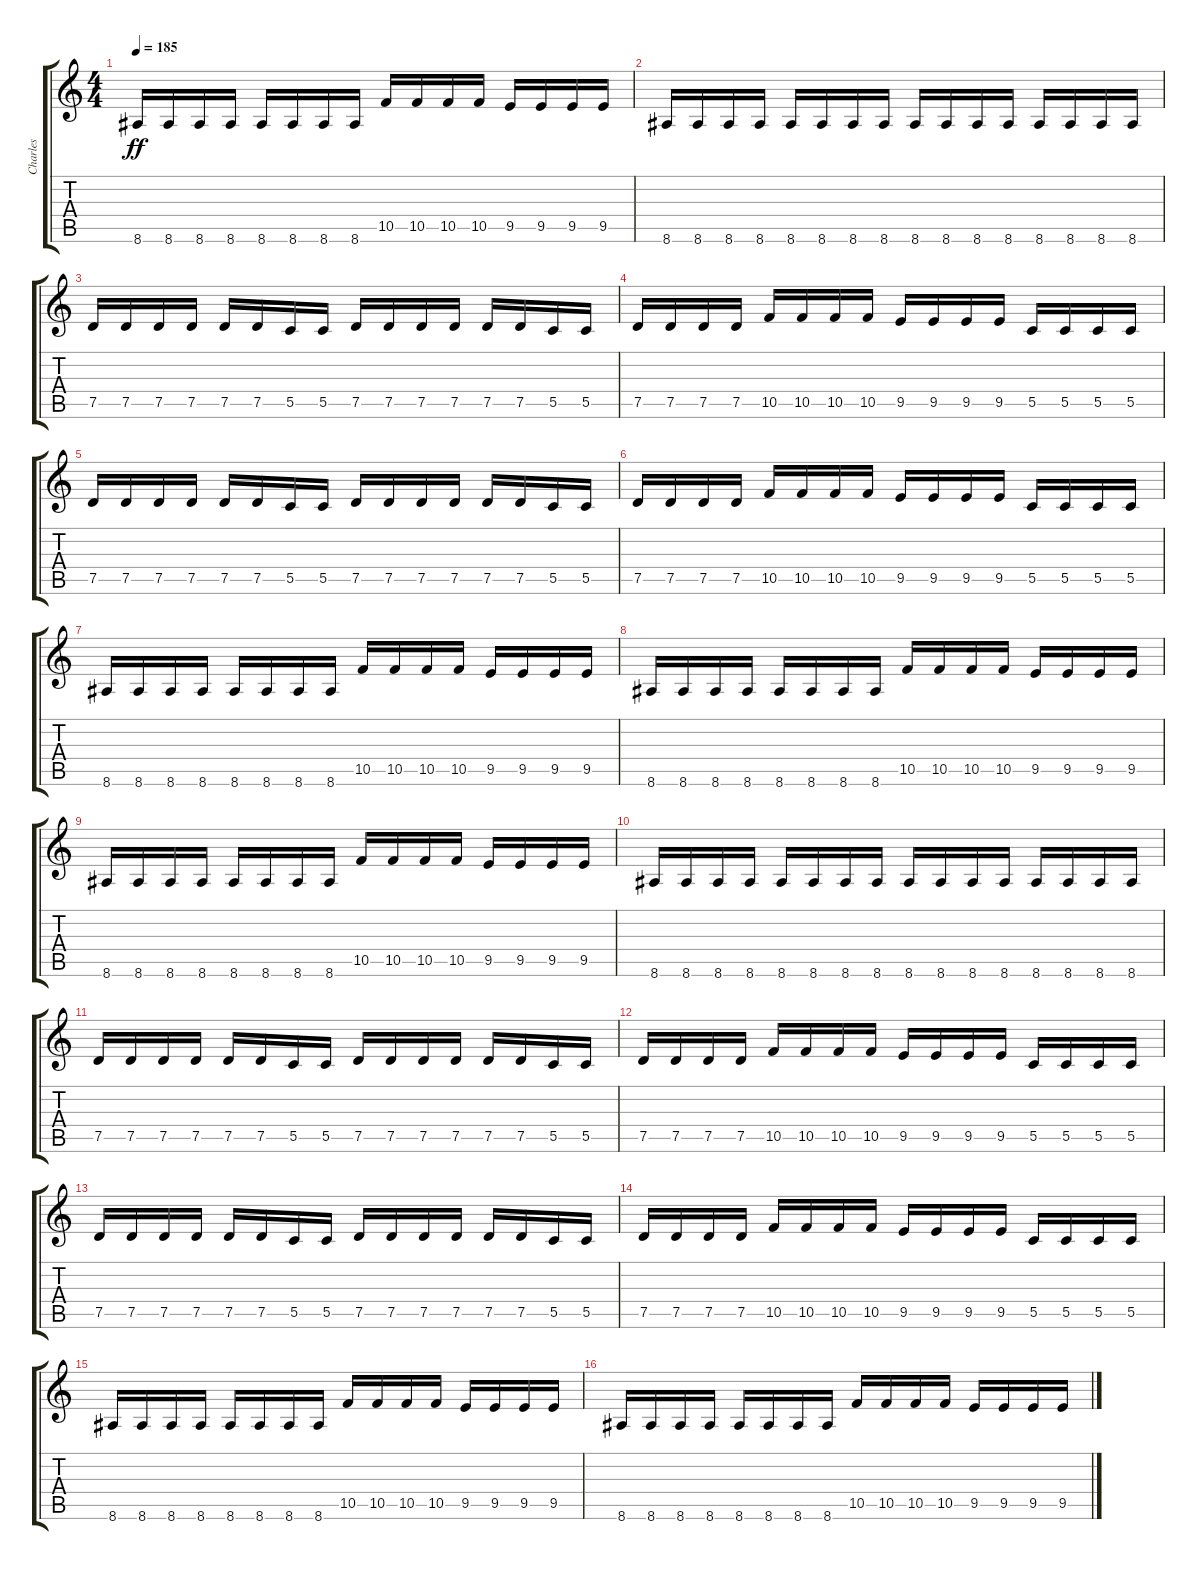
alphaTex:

\track ("Charles" "Charles") {instrument distortionguitar}
\staff {score tabs}
\tuning (D4 A3 F3 C3 G2 D2) {hide}
\ts (4 4)
\tempo 185
\clef g2
\ks c
8.6.16{dy ff} 8.6.16 8.6.16 8.6.16 8.6.16 8.6.16 8.6.16 8.6.16 10.5.16 10.5.16 10.5.16 10.5.16 9.5.16 9.5.16 9.5.16 9.5.16 |
8.6.16 8.6.16 8.6.16 8.6.16 8.6.16 8.6.16 8.6.16 8.6.16 8.6.16 8.6.16 8.6.16 8.6.16 8.6.16 8.6.16 8.6.16 8.6.16 |
7.5.16 7.5.16 7.5.16 7.5.16 7.5.16 7.5.16 5.5.16 5.5.16 7.5.16 7.5.16 7.5.16 7.5.16 7.5.16 7.5.16 5.5.16 5.5.16 |
7.5.16 7.5.16 7.5.16 7.5.16 10.5.16 10.5.16 10.5.16 10.5.16 9.5.16 9.5.16 9.5.16 9.5.16 5.5.16 5.5.16 5.5.16 5.5.16 |
7.5.16 7.5.16 7.5.16 7.5.16 7.5.16 7.5.16 5.5.16 5.5.16 7.5.16 7.5.16 7.5.16 7.5.16 7.5.16 7.5.16 5.5.16 5.5.16 |
7.5.16 7.5.16 7.5.16 7.5.16 10.5.16 10.5.16 10.5.16 10.5.16 9.5.16 9.5.16 9.5.16 9.5.16 5.5.16 5.5.16 5.5.16 5.5.16 |
8.6.16 8.6.16 8.6.16 8.6.16 8.6.16 8.6.16 8.6.16 8.6.16 10.5.16 10.5.16 10.5.16 10.5.16 9.5.16 9.5.16 9.5.16 9.5.16 |
8.6.16 8.6.16 8.6.16 8.6.16 8.6.16 8.6.16 8.6.16 8.6.16 10.5.16 10.5.16 10.5.16 10.5.16 9.5.16 9.5.16 9.5.16 9.5.16 |
8.6.16 8.6.16 8.6.16 8.6.16 8.6.16 8.6.16 8.6.16 8.6.16 10.5.16 10.5.16 10.5.16 10.5.16 9.5.16 9.5.16 9.5.16 9.5.16 |
8.6.16 8.6.16 8.6.16 8.6.16 8.6.16 8.6.16 8.6.16 8.6.16 8.6.16 8.6.16 8.6.16 8.6.16 8.6.16 8.6.16 8.6.16 8.6.16 |
7.5.16 7.5.16 7.5.16 7.5.16 7.5.16 7.5.16 5.5.16 5.5.16 7.5.16 7.5.16 7.5.16 7.5.16 7.5.16 7.5.16 5.5.16 5.5.16 |
7.5.16 7.5.16 7.5.16 7.5.16 10.5.16 10.5.16 10.5.16 10.5.16 9.5.16 9.5.16 9.5.16 9.5.16 5.5.16 5.5.16 5.5.16 5.5.16 |
7.5.16 7.5.16 7.5.16 7.5.16 7.5.16 7.5.16 5.5.16 5.5.16 7.5.16 7.5.16 7.5.16 7.5.16 7.5.16 7.5.16 5.5.16 5.5.16 |
7.5.16 7.5.16 7.5.16 7.5.16 10.5.16 10.5.16 10.5.16 10.5.16 9.5.16 9.5.16 9.5.16 9.5.16 5.5.16 5.5.16 5.5.16 5.5.16 |
8.6.16 8.6.16 8.6.16 8.6.16 8.6.16 8.6.16 8.6.16 8.6.16 10.5.16 10.5.16 10.5.16 10.5.16 9.5.16 9.5.16 9.5.16 9.5.16 |
8.6.16 8.6.16 8.6.16 8.6.16 8.6.16 8.6.16 8.6.16 8.6.16 10.5.16 10.5.16 10.5.16 10.5.16 9.5.16 9.5.16 9.5.16 9.5.16
